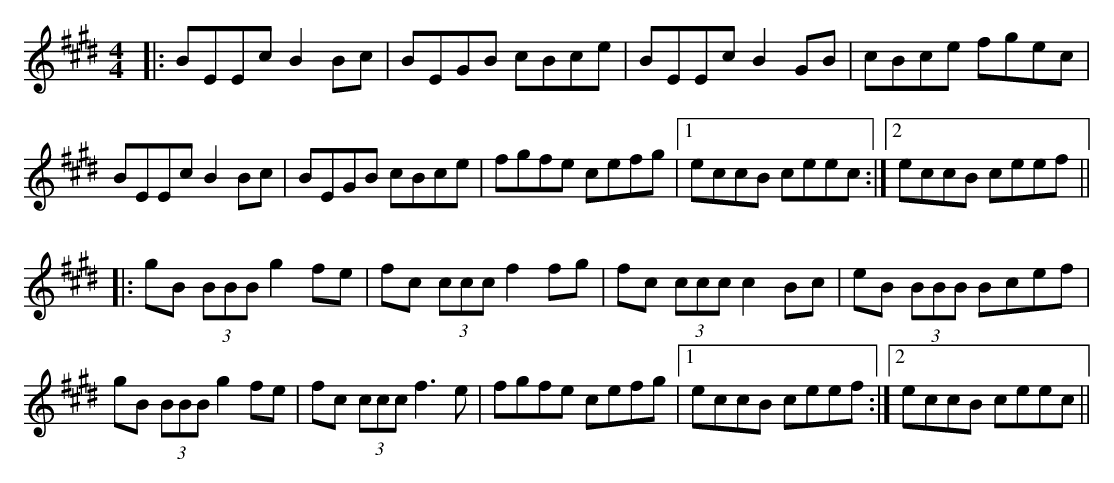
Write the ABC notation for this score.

X:1
M:4/4
K:E
|:BEEc B2 Bc|BEGB cBce|BEEc B2 GB|cBce fgec|
BEEc B2 Bc|BEGB cBce|fgfe cefg|1 eccB ceec:|2 eccB ceef||
|:gB (3BBB g2fe|fc (3ccc f2fg|fc (3ccc c2 Bc|eB (3BBB Bcef|
gB (3BBB g2fe|fc (3ccc f3e|fgfe cefg|1 eccB ceef:|2 eccB ceec||
